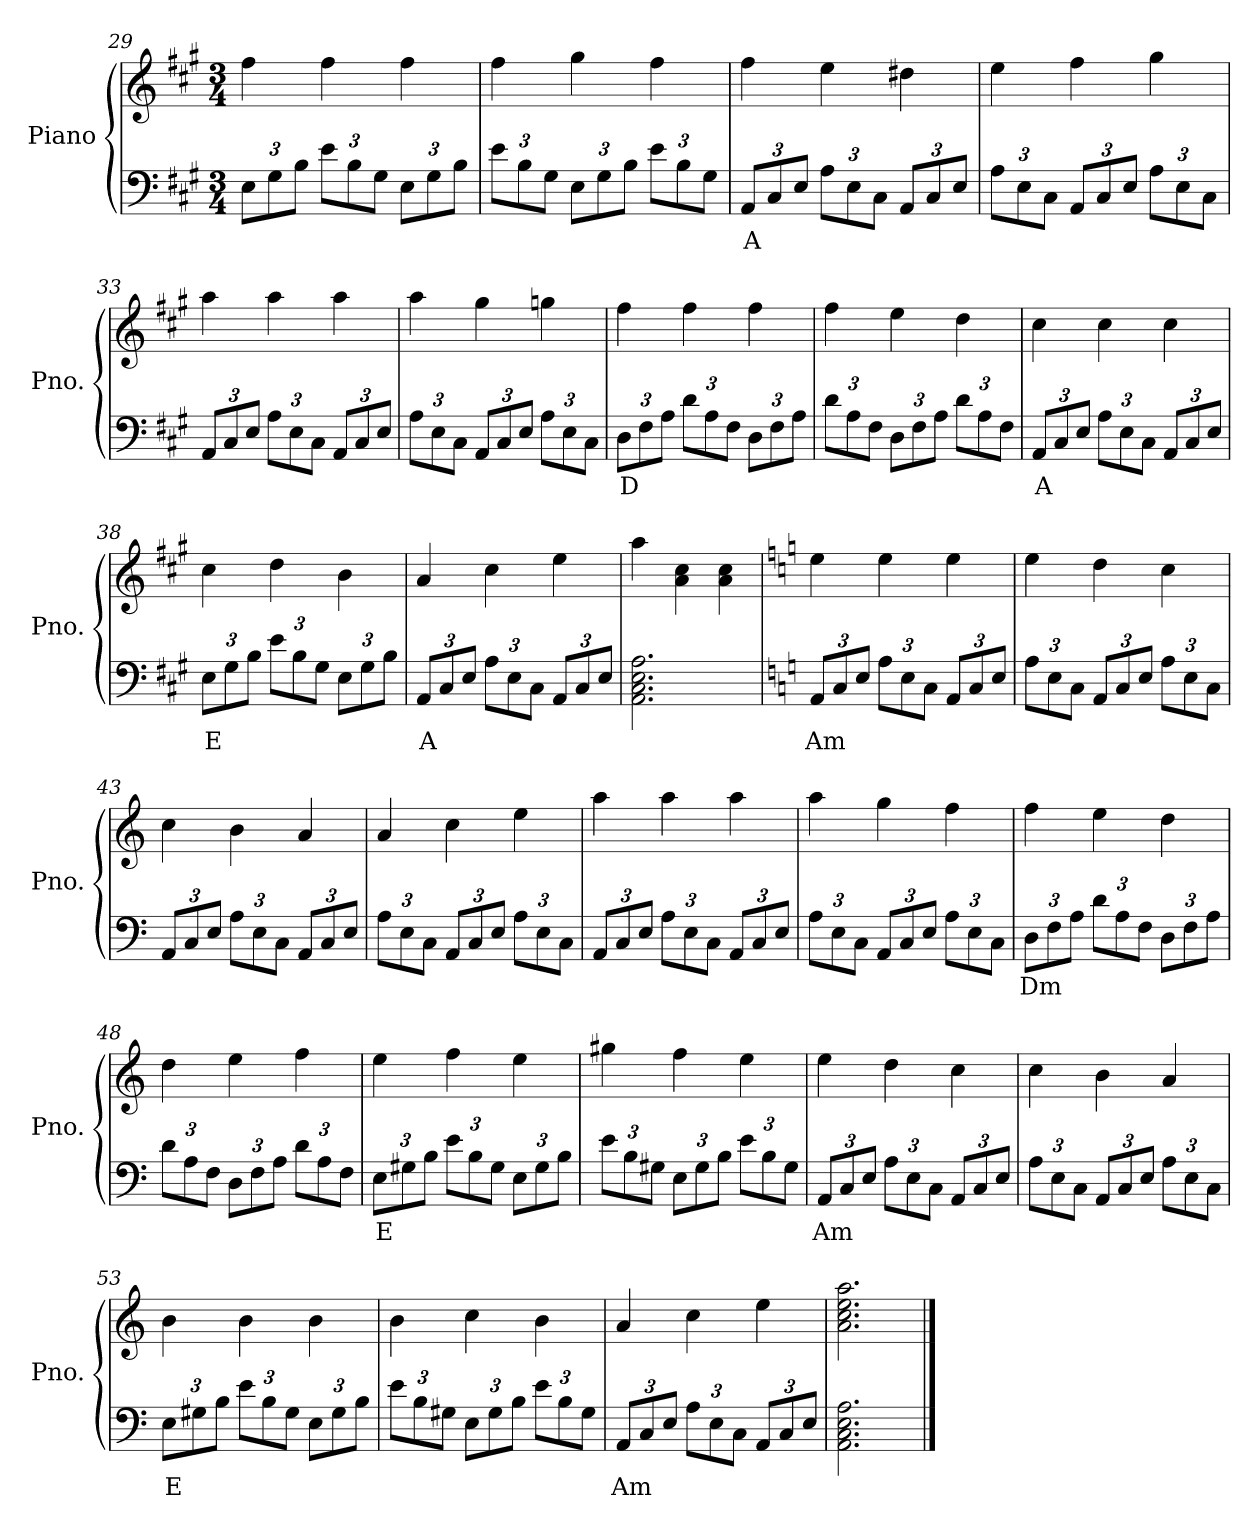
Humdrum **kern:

**kern	**text	**kern
*part1	*part1	*part1
*staff2	*staff2	*staff1
*I"Piano	*	*
*I'Pno.	*	*
!!LO:PB:g=z
*clefF4	*	*clefG2
*k[f#c#g#]	*	*k[f#c#g#]
*M3/4	*	*M3/4
*Xbrackettup	*	*
=29	=29	=29
12E\L	.	4ff#\
12G#\	.	.
12B\J	.	.
12e\L	.	4ff#\
12B\	.	.
12G#\J	.	.
12E\L	.	4ff#\
12G#\	.	.
12B\J	.	.
=30	=30	=30
12e\L	.	4ff#\
12B\	.	.
12G#\J	.	.
12E\L	.	4gg#\
12G#\	.	.
12B\J	.	.
12e\L	.	4ff#\
12B\	.	.
12G#\J	.	.
=31	=31	=31
!	!LO:LY:b:color=#3800B2	!
12AA/L	A	4ff#\
12C#/	.	.
12E/J	.	.
12A\L	.	4ee\
12E\	.	.
12C#\J	.	.
12AA/L	.	4dd#X\
12C#/	.	.
12E/J	.	.
=32	=32	=32
12A\L	.	4ee\
12E\	.	.
12C#\J	.	.
12AA/L	.	4ff#\
12C#/	.	.
12E/J	.	.
12A\L	.	4gg#\
12E\	.	.
12C#\J	.	.
=33	=33	=33
12AA/L	.	4aa\
12C#/	.	.
12E/J	.	.
12A\L	.	4aa\
12E\	.	.
12C#\J	.	.
12AA/L	.	4aa\
12C#/	.	.
12E/J	.	.
!!LO:LB:g=z
=34	=34	=34
12A\L	.	4aa\
12E\	.	.
12C#\J	.	.
12AA/L	.	4gg#\
12C#/	.	.
12E/J	.	.
12A\L	.	4ggn\
12E\	.	.
12C#\J	.	.
=35	=35	=35
!	!LO:LY:b:color=#3800B2	!
12D\L	D	4ff#\
12F#\	.	.
12A\J	.	.
12d\L	.	4ff#\
12A\	.	.
12F#\J	.	.
12D\L	.	4ff#\
12F#\	.	.
12A\J	.	.
=36	=36	=36
12d\L	.	4ff#\
12A\	.	.
12F#\J	.	.
12D\L	.	4ee\
12F#\	.	.
12A\J	.	.
12d\L	.	4dd\
12A\	.	.
12F#\J	.	.
=37	=37	=37
!	!LO:LY:b:color=#3800B2	!
12AA/L	A	4cc#\
12C#/	.	.
12E/J	.	.
12A\L	.	4cc#\
12E\	.	.
12C#\J	.	.
12AA/L	.	4cc#\
12C#/	.	.
12E/J	.	.
=38	=38	=38
!	!LO:LY:b:color=#3800B2	!
12E\L	E	4cc#\
12G#\	.	.
12B\J	.	.
12e\L	.	4dd\
12B\	.	.
12G#\J	.	.
12E\L	.	4b\
12G#\	.	.
12B\J	.	.
!!LO:LB:g=z
=39	=39	=39
!	!LO:LY:b:color=#3800B2	!
12AA/L	A	4a/
12C#/	.	.
12E/J	.	.
12A\L	.	4cc#\
12E\	.	.
12C#\J	.	.
12AA/L	.	4ee\
12C#/	.	.
12E/J	.	.
=40	=40	=40
2.AA\ 2.C#\ 2.E\ 2.A\	.	4aa\
.	.	4a\ 4cc#\
.	.	4a\ 4cc#\
=41	=41	=41
*k[]	*	*k[]
!	!LO:LY:b:color=#3800B2	!
12AA/L	Am	4ee\
12C/	.	.
12E/J	.	.
12A\L	.	4ee\
12E\	.	.
12C\J	.	.
12AA/L	.	4ee\
12C/	.	.
12E/J	.	.
=42	=42	=42
12A\L	.	4ee\
12E\	.	.
12C\J	.	.
12AA/L	.	4dd\
12C/	.	.
12E/J	.	.
12A\L	.	4cc\
12E\	.	.
12C\J	.	.
=43	=43	=43
12AA/L	.	4cc\
12C/	.	.
12E/J	.	.
12A\L	.	4b\
12E\	.	.
12C\J	.	.
12AA/L	.	4a/
12C/	.	.
12E/J	.	.
!!LO:LB:g=z
=44	=44	=44
12A\L	.	4a/
12E\	.	.
12C\J	.	.
12AA/L	.	4cc\
12C/	.	.
12E/J	.	.
12A\L	.	4ee\
12E\	.	.
12C\J	.	.
=45	=45	=45
12AA/L	.	4aa\
12C/	.	.
12E/J	.	.
12A\L	.	4aa\
12E\	.	.
12C\J	.	.
12AA/L	.	4aa\
12C/	.	.
12E/J	.	.
=46	=46	=46
12A\L	.	4aa\
12E\	.	.
12C\J	.	.
12AA/L	.	4gg\
12C/	.	.
12E/J	.	.
12A\L	.	4ff\
12E\	.	.
12C\J	.	.
=47	=47	=47
!	!LO:LY:b:color=#3800B2	!
12D\L	Dm	4ff\
12F\	.	.
12A\J	.	.
12d\L	.	4ee\
12A\	.	.
12F\J	.	.
12D\L	.	4dd\
12F\	.	.
12A\J	.	.
=48	=48	=48
12d\L	.	4dd\
12A\	.	.
12F\J	.	.
12D\L	.	4ee\
12F\	.	.
12A\J	.	.
12d\L	.	4ff\
12A\	.	.
12F\J	.	.
!!LO:LB:g=z
=49	=49	=49
!	!LO:LY:b:color=#3800B2	!
12E\L	E	4ee\
12G#X\	.	.
12B\J	.	.
12e\L	.	4ff\
12B\	.	.
12G#\J	.	.
12E\L	.	4ee\
12G#\	.	.
12B\J	.	.
=50	=50	=50
12e\L	.	4gg#X\
12B\	.	.
12G#X\J	.	.
12E\L	.	4ff\
12G#\	.	.
12B\J	.	.
12e\L	.	4ee\
12B\	.	.
12G#\J	.	.
=51	=51	=51
!	!LO:LY:b:color=#3800B2	!
12AA/L	Am	4ee\
12C/	.	.
12E/J	.	.
12A\L	.	4dd\
12E\	.	.
12C\J	.	.
12AA/L	.	4cc\
12C/	.	.
12E/J	.	.
=52	=52	=52
12A\L	.	4cc\
12E\	.	.
12C\J	.	.
12AA/L	.	4b\
12C/	.	.
12E/J	.	.
12A\L	.	4a/
12E\	.	.
12C\J	.	.
=53	=53	=53
!	!LO:LY:b:color=#3800B2	!
12E\L	E	4b\
12G#X\	.	.
12B\J	.	.
12e\L	.	4b\
12B\	.	.
12G#\J	.	.
12E\L	.	4b\
12G#\	.	.
12B\J	.	.
!!LO:LB:g=z
=54	=54	=54
12e\L	.	4b\
12B\	.	.
12G#X\J	.	.
12E\L	.	4cc\
12G#\	.	.
12B\J	.	.
12e\L	.	4b\
12B\	.	.
12G#\J	.	.
=55	=55	=55
!	!LO:LY:b:color=#3800B2	!
12AA/L	Am	4a/
12C/	.	.
12E/J	.	.
12A\L	.	4cc\
12E\	.	.
12C\J	.	.
12AA/L	.	4ee\
12C/	.	.
12E/J	.	.
=56	=56	=56
2.AA\ 2.C\ 2.E\ 2.A\	.	2.a\ 2.cc\ 2.ee\ 2.aa\
==	==	==
*-	*-	*-
